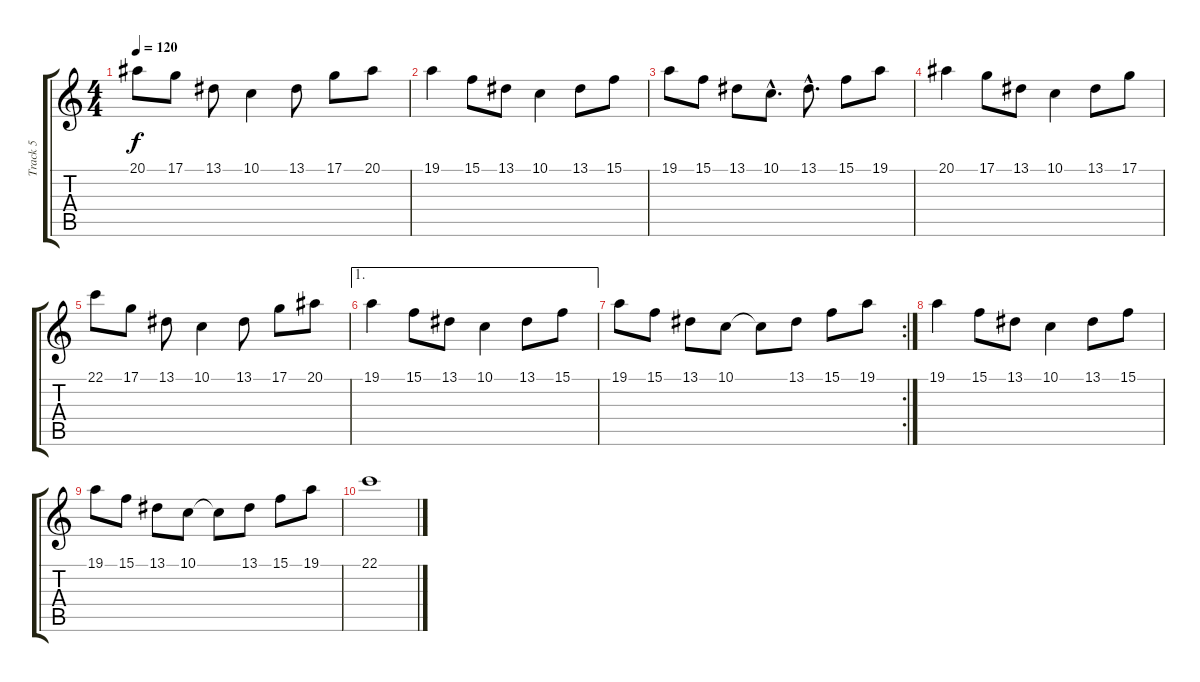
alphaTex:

\track ("Track 5" "Track 5") {instrument fx7echoes}
\staff {score tabs}
\tuning (D4 A3 F3 C3 G2 D2) {hide}
\ts (4 4)
\tempo 120
\clef g2
\ks c
20.1.8{dy f} 17.1.8 13.1.8 10.1.4 13.1.8 17.1.8 20.1.8 |
19.1.4 15.1.8 13.1.8 10.1.4 13.1.8 15.1.8 |
19.1.8 15.1.8 13.1.8 10.1{hac}.8{d} 13.1{hac}.8{d} 15.1.8 19.1.8 |
20.1.4 17.1.8 13.1.8 10.1.4 13.1.8 17.1.8 |
22.1.8 17.1.8 13.1.8 10.1.4 13.1.8 17.1.8 20.1.8 |
\ae 1
19.1.4 15.1.8 13.1.8 10.1.4 13.1.8 15.1.8 |
\rc 2
19.1.8 15.1.8 13.1.8 10.1.8 10.1{t}.8 13.1.8 15.1.8 19.1.8 |
19.1.4 15.1.8 13.1.8 10.1.4 13.1.8 15.1.8 |
19.1.8 15.1.8 13.1.8 10.1.8 10.1{t}.8 13.1.8 15.1.8 19.1.8 |
22.1.1
